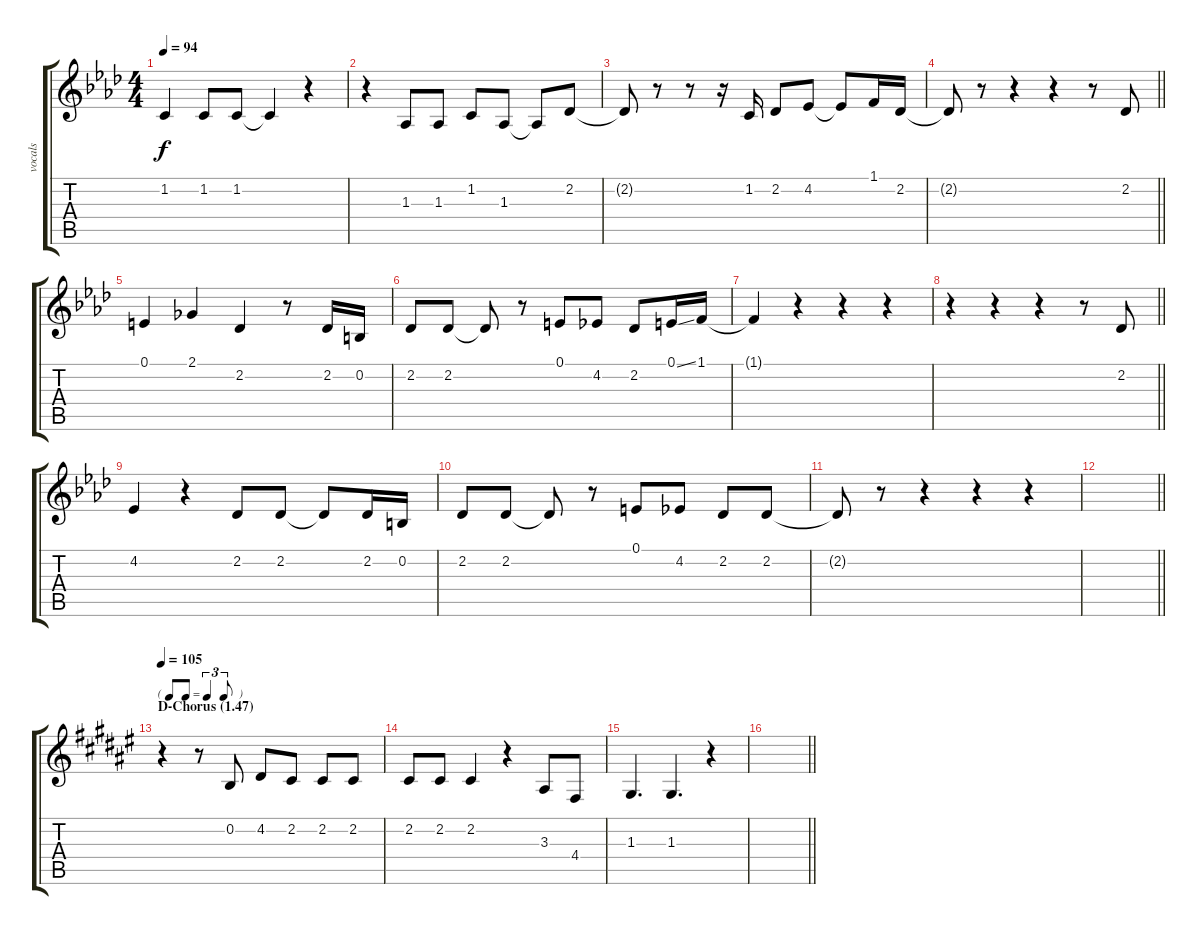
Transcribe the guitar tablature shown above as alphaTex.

\track ("vocals" "vocals") {instrument clarinet}
\staff {score tabs}
\tuning (E4 B3 G3 D3 A2 E2) {hide}
\ts (4 4)
\tempo 94
\clef g2
\ks ab
1.2.4{dy f} 1.2.8 1.2.8 1.2{t}.4 r.4 |
r.4 1.3.8 1.3.8 1.2.8 1.3.8 1.3{t}.8 2.2.8 |
2.2{t}.8 r.8 r.8 r.16 1.2.16 2.2.8 4.2.8 4.2{t}.8 1.1.16 2.2.16 |
\barLineRight lightlight
2.2{t}.8 r.8 r.4 r.4 r.8 2.2.8 |
0.1.4 2.1.4 2.2.4 r.8 2.2.16 0.2.16 |
2.2.8 2.2.8 2.2{t}.8 r.8 0.1.8 4.2.8 2.2.8 0.1{ss}.16 1.1.16 |
1.1{t}.4 r.4 r.4 r.4 |
\barLineRight lightlight
r.4 r.4 r.4 r.8 2.2.8 |
4.2.4 r.4 2.2.8 2.2.8 2.2{t}.8 2.2.16 0.2.16 |
2.2.8 2.2.8 2.2{t}.8 r.8 0.1.8 4.2.8 2.2.8 2.2.8 |
2.2{t}.8 r.8 r.4 r.4 r.4 |
\barLineRight lightlight
|
\tf triplet8th
\section ("" "D-Chorus (1.47)")
\tempo 105
\ks f#
r.4 r.8 0.2.8 4.2.8 2.2.8 2.2.8 2.2.8 |
\ks d#minor
2.2.8 2.2.8 2.2.4 r.4 3.3.8 4.4.8 |
1.3.4{d} 1.3.4{d} r.4 |
\barLineRight lightlight
